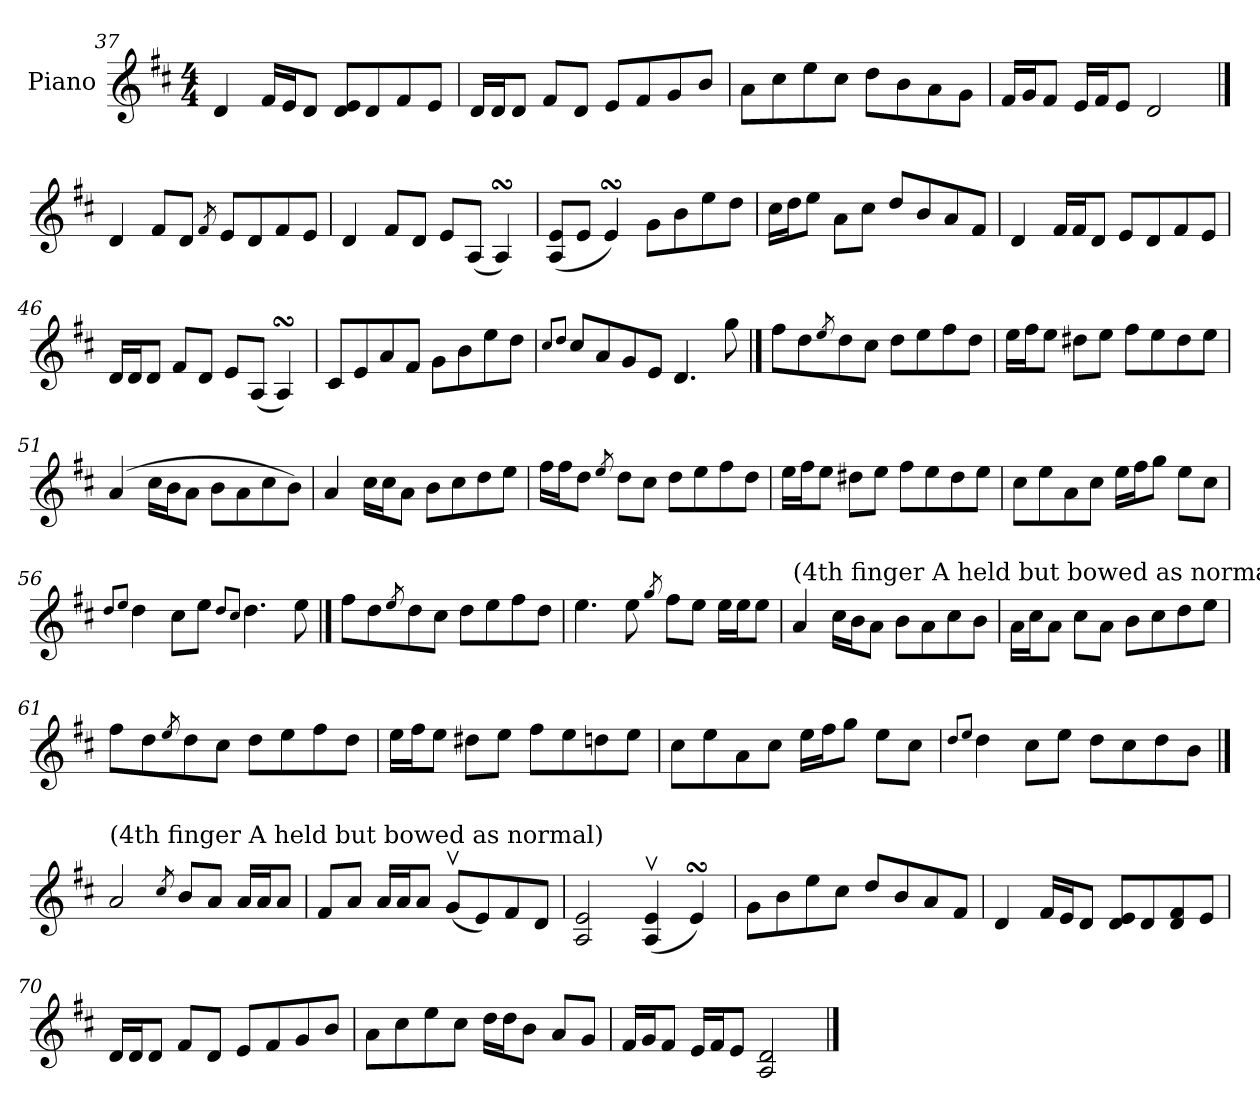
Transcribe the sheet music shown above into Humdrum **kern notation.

**kern
*part1
*staff1
*I"Piano
*I'Pno.
*clefG2
*k[f#c#]
*M4/4
=37
4d/
16f#/LL
16e/J
8d/J
8d/ 8e/L
8d/
8f#/
8e/J
=38
16d/LL
16d/J
8d/J
8f#/L
8d/J
8e/L
8f#/
8g/
8b/J
=39
8a\L
8cc#\
8ee\
8cc#\J
8dd\L
8b\
8a\
8g\J
!!LO:LB:g=z
=40
16f#/LL
16g/J
8f#/J
16e/LL
16f#/J
8e/J
2d/
==41
4d/
8f#/L
8d/J
8qf#/
8e/L
8d/
8f#/
8e/J
=42
4d/
8f#/L
8d/J
8e/L
(<8A/J
4AsSSS/)
=43
(<8A/ 8e/L
8e/J
4esSSS/)
8g\L
8b\
8ee\
8dd\J
=44
16cc#\LL
16dd\J
8ee\J
8a\L
8cc#\J
8dd/L
8b/
8a/
8f#/J
!!LO:LB:g=z
=45
4d/
16f#/LL
16f#/J
8d/J
8e/L
8d/
8f#/
8e/J
=46
16d/LL
16d/J
8d/J
8f#/L
8d/J
8e/L
(<8A/J
4AsSSS/)
=47
8c#/L
8e/
8a/
8f#/J
8g\L
8b\
8ee\
8dd\J
=48
8qcc#/L
8qdd/J
8cc#/L
8a/
8g/
8e/J
4.d/
8gg\
==49
8ff#\L
8dd\
8qee/
8dd\
8cc#\J
8dd\L
8ee\
8ff#\
8dd\J
!!LO:PB:g=z
=50
16ee\LL
16ff#\J
8ee\J
8dd#X\L
8ee\J
8ff#\L
8ee\
8dd#\
8ee\J
=51
(>4a/
16cc#\LL
16b\J
8a\J
8b\L
8a\
8cc#\
8b\J)
=52
4a/
16cc#\LL
16cc#\J
8a\J
8b\L
8cc#\
8dd\
8ee\J
=53
16ff#\LL
16ff#\J
8dd\J
8qee/
8dd\L
8cc#\J
8dd\L
8ee\
8ff#\
8dd\J
!!LO:LB:g=z
=54
16ee\LL
16ff#\J
8ee\J
8dd#X\L
8ee\J
8ff#\L
8ee\
8dd#\
8ee\J
=55
8cc#\L
8ee\
8a\
8cc#\J
16ee\LL
16ff#\J
8gg\J
8ee\L
8cc#\J
=56
8qdd/L
8qee/J
4dd\
8cc#\L
8ee\J
8qdd/L
8qcc#/J
4.dd\
8ee\
==57
8ff#\L
8dd\
8qee/
8dd\
8cc#\J
8dd\L
8ee\
8ff#\
8dd\J
!!LO:LB:g=z
=58
4.ee\
8ee\
8qgg/
8ff#\L
8ee\J
16ee\LL
16ee\J
8ee\J
=59
!LO:TX:a:t=(4th finger A held but bowed as normal)
4a/
16cc#\LL
16b\J
8a\J
8b\L
8a\
8cc#\
8b\J
=60
16a\LL
16cc#\J
8a\J
8cc#\L
8a\J
8b\L
8cc#\
8dd\
8ee\J
=61
8ff#\L
8dd\
8qee/
8dd\
8cc#\J
8dd\L
8ee\
8ff#\
8dd\J
!!LO:LB:g=z
=62
16ee\LL
16ff#\J
8ee\J
8dd#X\L
8ee\J
8ff#\L
8ee\
8ddn\
8ee\J
=63
8cc#\L
8ee\
8a\
8cc#\J
16ee\LL
16ff#\J
8gg\J
8ee\L
8cc#\J
=64
8qdd/L
8qee/J
4dd\
8cc#\L
8ee\J
8dd\L
8cc#\
8dd\
8b\J
==65
!LO:TX:a:t=(4th finger A held but bowed as normal)
2a/
8qcc#/
8b/L
8a/J
16a/LL
16a/J
8a/J
!!LO:LB:g=z
=66
8f#/L
8a/J
16a/LL
16a/J
8a/J
(<8gv/L
8e/)
8f#/
8d/J
=67
2A/ 2e/
(<4A/v 4e/v
4esSSS/)
=68
8g\L
8b\
8ee\
8cc#\J
8dd/L
8b/
8a/
8f#/J
=69
4d/
16f#/LL
16e/J
8d/J
8d/ 8e/L
8d/
8d/ 8f#/
8e/J
=70
16d/LL
16d/J
8d/J
8f#/L
8d/J
8e/L
8f#/
8g/
8b/J
!!LO:LB:g=z
=71
8a\L
8cc#\
8ee\
8cc#\J
16dd\LL
16dd\J
8b\J
8a/L
8g/J
=72
16f#/LL
16g/J
8f#/J
16e/LL
16f#/J
8e/J
2A/ 2d/
==
*-
